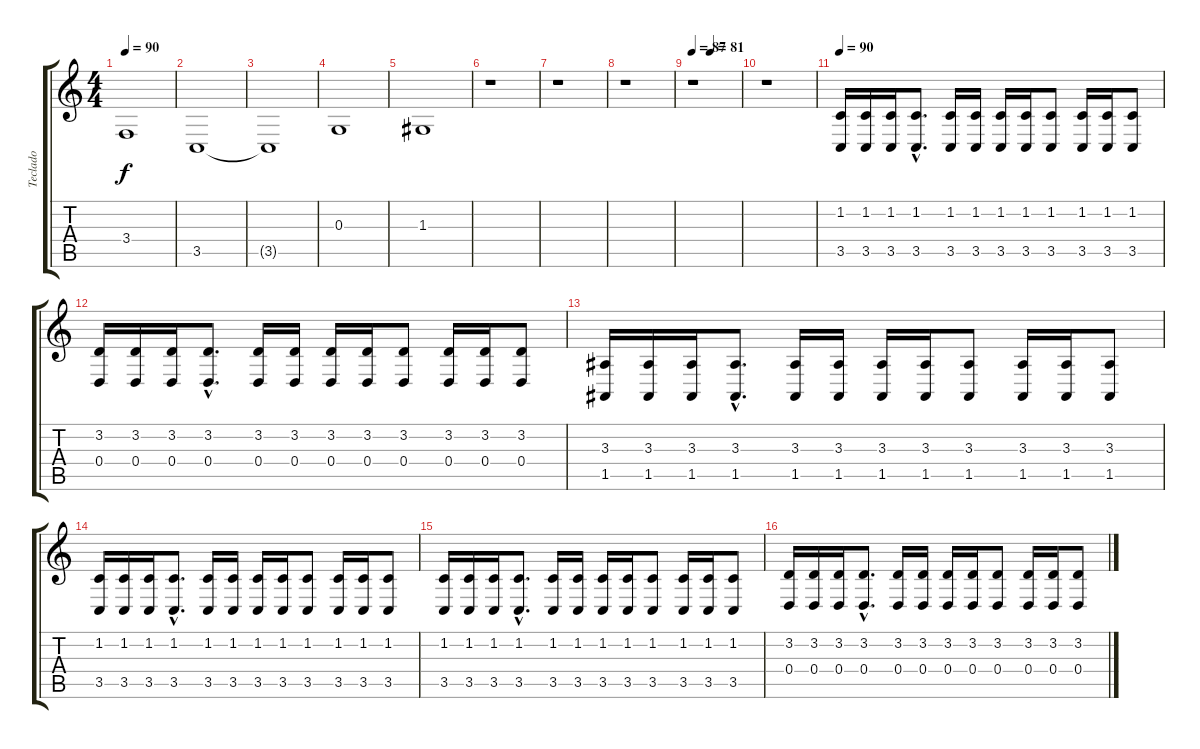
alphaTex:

\track ("Teclado" "Teclado") {instrument cello}
\staff {score tabs}
\tuning (E4 B3 G3 D3 A2 E2) {hide}
\ts (4 4)
\tempo 90
\clef g2
\ks c
3.4.1{dy f} |
3.5.1 |
3.5{t}.1 |
0.3.1 |
1.3.1 |
r.1 |
r.1 |
r.1 |
\tempo 87
\tempo (81 0.375)
r.1 |
r.1 |
\tempo 90
(1.2 3.5).16{volume 8} (1.2 3.5).16 (1.2 3.5).16 (1.2{hac} 3.5{hac}).8{d} (1.2 3.5).16 (1.2 3.5).16 (1.2 3.5).16 (1.2 3.5).16 (1.2 3.5).8 (1.2 3.5).16 (1.2 3.5).16 (1.2 3.5).8 |
(3.2 0.4).16 (3.2 0.4).16 (3.2 0.4).16 (3.2{hac} 0.4{hac}).8{d} (3.2 0.4).16 (3.2 0.4).16 (3.2 0.4).16 (3.2 0.4).16 (3.2 0.4).8 (3.2 0.4).16 (3.2 0.4).16 (3.2 0.4).8 |
(3.3 1.5).16 (3.3 1.5).16 (3.3 1.5).16 (3.3{hac} 1.5{hac}).8{d} (3.3 1.5).16 (3.3 1.5).16 (3.3 1.5).16 (3.3 1.5).16 (3.3 1.5).8 (3.3 1.5).16 (3.3 1.5).16 (3.3 1.5).8 |
(1.2 3.5).16 (1.2 3.5).16 (1.2 3.5).16 (1.2{hac} 3.5{hac}).8{d} (1.2 3.5).16 (1.2 3.5).16 (1.2 3.5).16 (1.2 3.5).16 (1.2 3.5).8 (1.2 3.5).16 (1.2 3.5).16 (1.2 3.5).8 |
(1.2 3.5).16 (1.2 3.5).16 (1.2 3.5).16 (1.2{hac} 3.5{hac}).8{d} (1.2 3.5).16 (1.2 3.5).16 (1.2 3.5).16 (1.2 3.5).16 (1.2 3.5).8 (1.2 3.5).16 (1.2 3.5).16 (1.2 3.5).8 |
(3.2 0.4).16 (3.2 0.4).16 (3.2 0.4).16 (3.2{hac} 0.4{hac}).8{d} (3.2 0.4).16 (3.2 0.4).16 (3.2 0.4).16 (3.2 0.4).16 (3.2 0.4).8 (3.2 0.4).16 (3.2 0.4).16 (3.2 0.4).8
